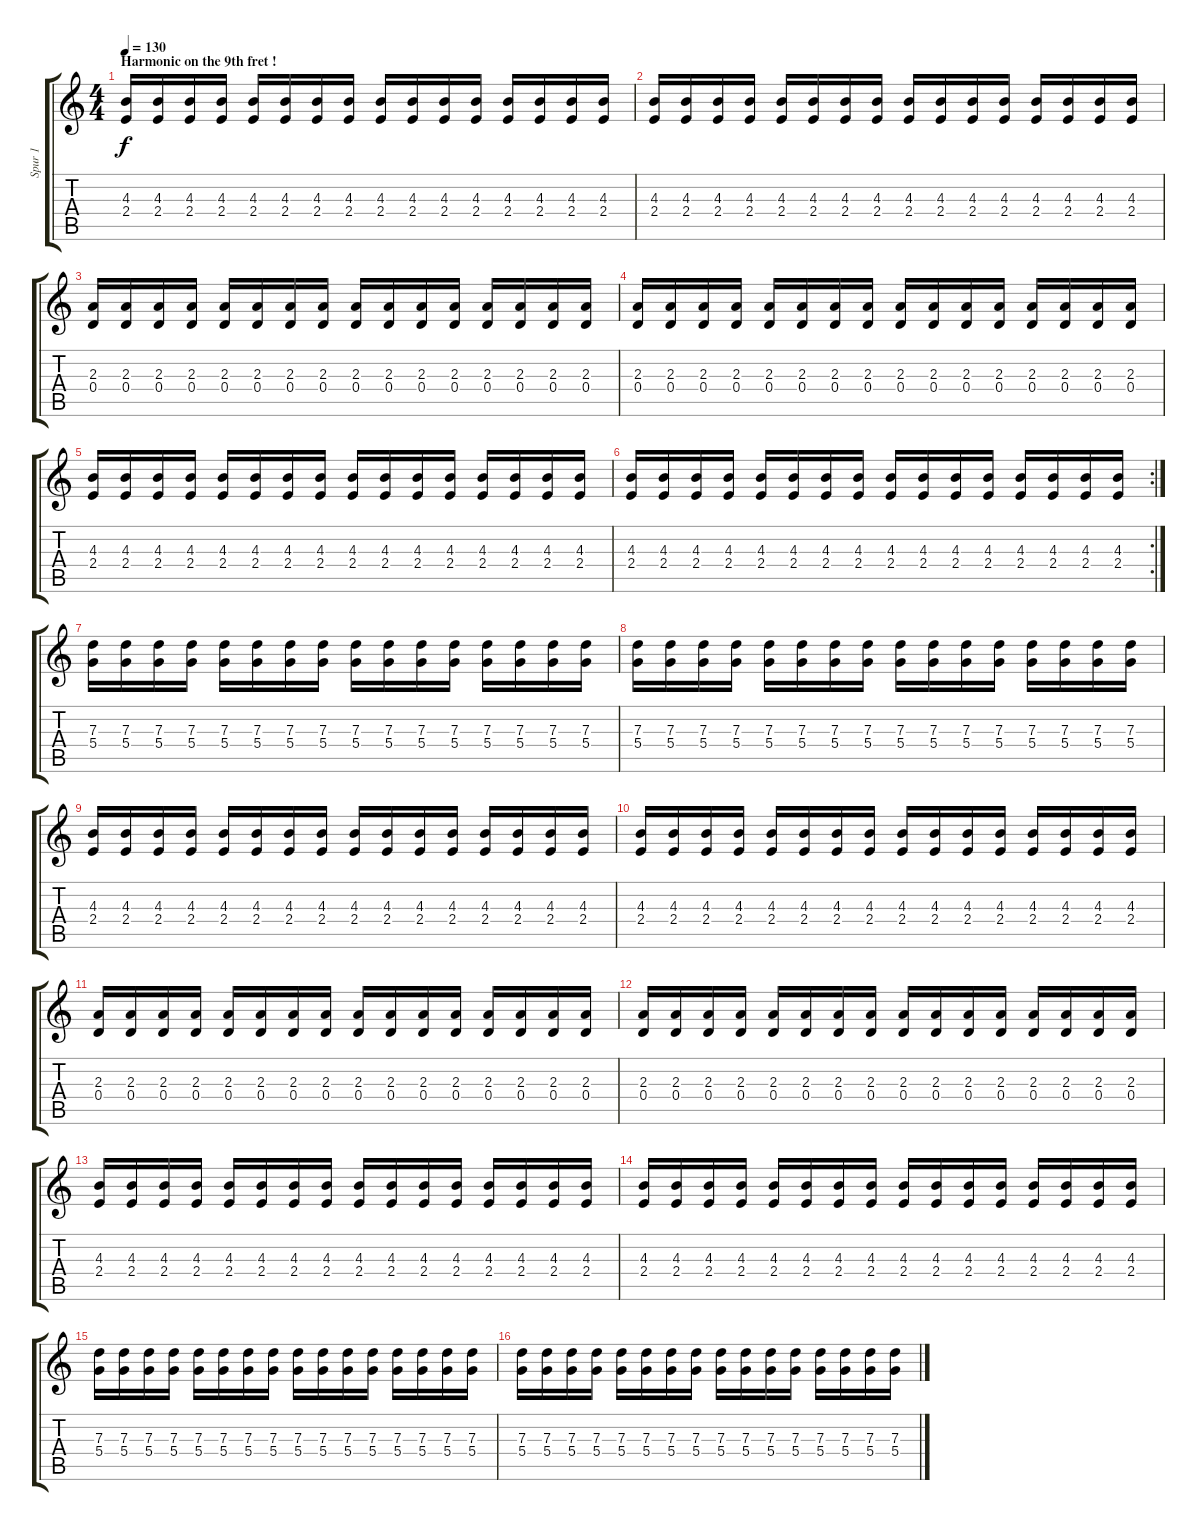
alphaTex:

\track ("Spur 1" "Spur 1") {instrument distortionguitar}
\staff {score tabs}
\tuning (E4 B3 G3 D3 A2 E2) {hide}
\ts (4 4)
\section ("" "Harmonic on the 9th fret !")
\tempo 130
\clef g2
\ks c
(4.3 2.4).16{dy f} (4.3 2.4).16 (4.3 2.4).16 (4.3 2.4).16 (4.3 2.4).16 (4.3 2.4).16 (4.3 2.4).16 (4.3 2.4).16 (4.3 2.4).16 (4.3 2.4).16 (4.3 2.4).16 (4.3 2.4).16 (4.3 2.4).16 (4.3 2.4).16 (4.3 2.4).16 (4.3 2.4).16 |
(4.3 2.4).16 (4.3 2.4).16 (4.3 2.4).16 (4.3 2.4).16 (4.3 2.4).16 (4.3 2.4).16 (4.3 2.4).16 (4.3 2.4).16 (4.3 2.4).16 (4.3 2.4).16 (4.3 2.4).16 (4.3 2.4).16 (4.3 2.4).16 (4.3 2.4).16 (4.3 2.4).16 (4.3 2.4).16 |
(2.3 0.4).16 (2.3 0.4).16 (2.3 0.4).16 (2.3 0.4).16 (2.3 0.4).16 (2.3 0.4).16 (2.3 0.4).16 (2.3 0.4).16 (2.3 0.4).16 (2.3 0.4).16 (2.3 0.4).16 (2.3 0.4).16 (2.3 0.4).16 (2.3 0.4).16 (2.3 0.4).16 (2.3 0.4).16 |
(2.3 0.4).16 (2.3 0.4).16 (2.3 0.4).16 (2.3 0.4).16 (2.3 0.4).16 (2.3 0.4).16 (2.3 0.4).16 (2.3 0.4).16 (2.3 0.4).16 (2.3 0.4).16 (2.3 0.4).16 (2.3 0.4).16 (2.3 0.4).16 (2.3 0.4).16 (2.3 0.4).16 (2.3 0.4).16 |
(4.3 2.4).16 (4.3 2.4).16 (4.3 2.4).16 (4.3 2.4).16 (4.3 2.4).16 (4.3 2.4).16 (4.3 2.4).16 (4.3 2.4).16 (4.3 2.4).16 (4.3 2.4).16 (4.3 2.4).16 (4.3 2.4).16 (4.3 2.4).16 (4.3 2.4).16 (4.3 2.4).16 (4.3 2.4).16 |
\rc 2
(4.3 2.4).16 (4.3 2.4).16 (4.3 2.4).16 (4.3 2.4).16 (4.3 2.4).16 (4.3 2.4).16 (4.3 2.4).16 (4.3 2.4).16 (4.3 2.4).16 (4.3 2.4).16 (4.3 2.4).16 (4.3 2.4).16 (4.3 2.4).16 (4.3 2.4).16 (4.3 2.4).16 (4.3 2.4).16 |
(7.3 5.4).16 (7.3 5.4).16 (7.3 5.4).16 (7.3 5.4).16 (7.3 5.4).16 (7.3 5.4).16 (7.3 5.4).16 (7.3 5.4).16 (7.3 5.4).16 (7.3 5.4).16 (7.3 5.4).16 (7.3 5.4).16 (7.3 5.4).16 (7.3 5.4).16 (7.3 5.4).16 (7.3 5.4).16 |
(7.3 5.4).16 (7.3 5.4).16 (7.3 5.4).16 (7.3 5.4).16 (7.3 5.4).16 (7.3 5.4).16 (7.3 5.4).16 (7.3 5.4).16 (7.3 5.4).16 (7.3 5.4).16 (7.3 5.4).16 (7.3 5.4).16 (7.3 5.4).16 (7.3 5.4).16 (7.3 5.4).16 (7.3 5.4).16 |
(4.3 2.4).16 (4.3 2.4).16 (4.3 2.4).16 (4.3 2.4).16 (4.3 2.4).16 (4.3 2.4).16 (4.3 2.4).16 (4.3 2.4).16 (4.3 2.4).16 (4.3 2.4).16 (4.3 2.4).16 (4.3 2.4).16 (4.3 2.4).16 (4.3 2.4).16 (4.3 2.4).16 (4.3 2.4).16 |
(4.3 2.4).16 (4.3 2.4).16 (4.3 2.4).16 (4.3 2.4).16 (4.3 2.4).16 (4.3 2.4).16 (4.3 2.4).16 (4.3 2.4).16 (4.3 2.4).16 (4.3 2.4).16 (4.3 2.4).16 (4.3 2.4).16 (4.3 2.4).16 (4.3 2.4).16 (4.3 2.4).16 (4.3 2.4).16 |
(2.3 0.4).16 (2.3 0.4).16 (2.3 0.4).16 (2.3 0.4).16 (2.3 0.4).16 (2.3 0.4).16 (2.3 0.4).16 (2.3 0.4).16 (2.3 0.4).16 (2.3 0.4).16 (2.3 0.4).16 (2.3 0.4).16 (2.3 0.4).16 (2.3 0.4).16 (2.3 0.4).16 (2.3 0.4).16 |
(2.3 0.4).16 (2.3 0.4).16 (2.3 0.4).16 (2.3 0.4).16 (2.3 0.4).16 (2.3 0.4).16 (2.3 0.4).16 (2.3 0.4).16 (2.3 0.4).16 (2.3 0.4).16 (2.3 0.4).16 (2.3 0.4).16 (2.3 0.4).16 (2.3 0.4).16 (2.3 0.4).16 (2.3 0.4).16 |
(4.3 2.4).16 (4.3 2.4).16 (4.3 2.4).16 (4.3 2.4).16 (4.3 2.4).16 (4.3 2.4).16 (4.3 2.4).16 (4.3 2.4).16 (4.3 2.4).16 (4.3 2.4).16 (4.3 2.4).16 (4.3 2.4).16 (4.3 2.4).16 (4.3 2.4).16 (4.3 2.4).16 (4.3 2.4).16 |
(4.3 2.4).16 (4.3 2.4).16 (4.3 2.4).16 (4.3 2.4).16 (4.3 2.4).16 (4.3 2.4).16 (4.3 2.4).16 (4.3 2.4).16 (4.3 2.4).16 (4.3 2.4).16 (4.3 2.4).16 (4.3 2.4).16 (4.3 2.4).16 (4.3 2.4).16 (4.3 2.4).16 (4.3 2.4).16 |
(7.3 5.4).16 (7.3 5.4).16 (7.3 5.4).16 (7.3 5.4).16 (7.3 5.4).16 (7.3 5.4).16 (7.3 5.4).16 (7.3 5.4).16 (7.3 5.4).16 (7.3 5.4).16 (7.3 5.4).16 (7.3 5.4).16 (7.3 5.4).16 (7.3 5.4).16 (7.3 5.4).16 (7.3 5.4).16 |
(7.3 5.4).16 (7.3 5.4).16 (7.3 5.4).16 (7.3 5.4).16 (7.3 5.4).16 (7.3 5.4).16 (7.3 5.4).16 (7.3 5.4).16 (7.3 5.4).16 (7.3 5.4).16 (7.3 5.4).16 (7.3 5.4).16 (7.3 5.4).16 (7.3 5.4).16 (7.3 5.4).16 (7.3 5.4).16
